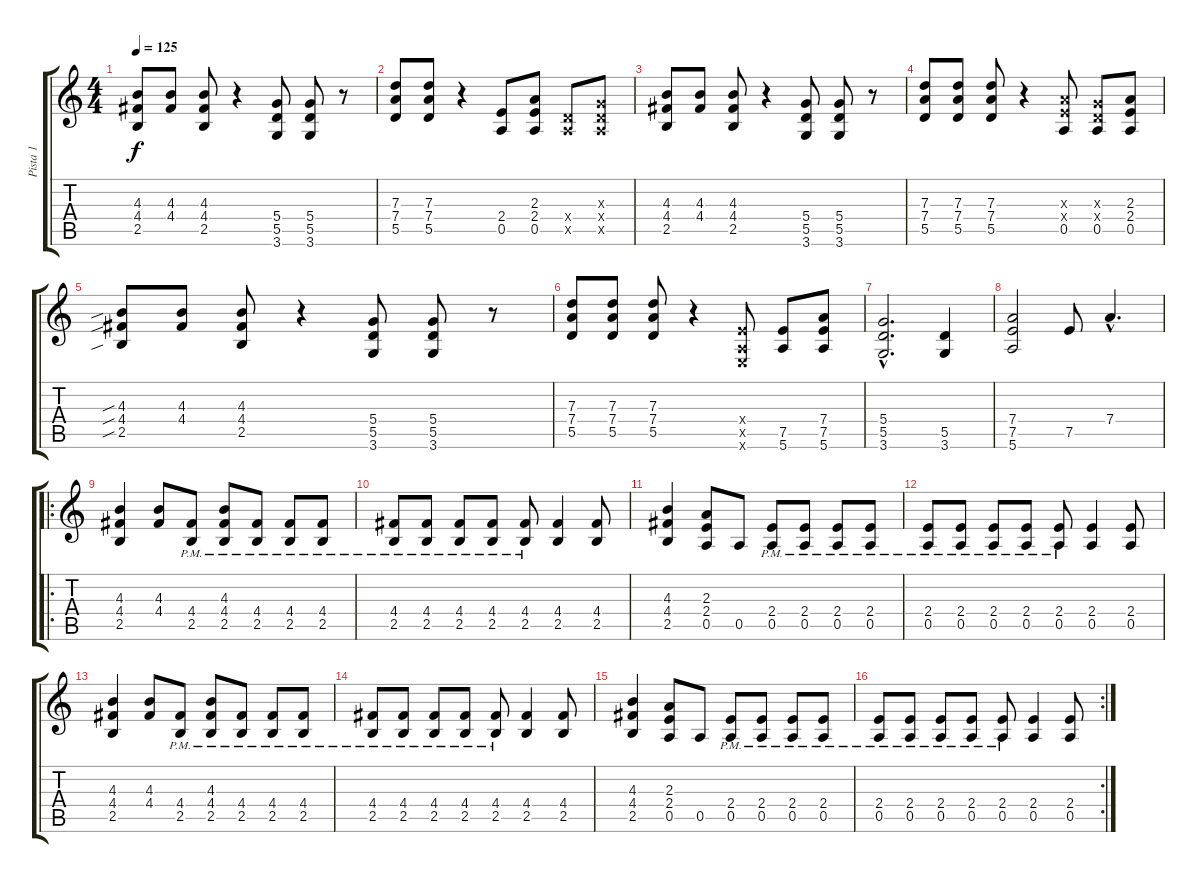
\track ("Pista 1" "Pista 1") {instrument acousticguitarsteel}
\staff {score tabs}
\tuning (E4 B3 G3 D3 A2 E2) {hide}
\ts (4 4)
\tempo 125
\clef g2
\ks c
(4.3 4.4 2.5).8{dy f instrument distortionguitar} (4.3 4.4).8 (4.3 4.4 2.5).8 r.4 (5.4 5.5 3.6).8 (5.4 5.5 3.6).8 r.8 |
(7.3 7.4 5.5).8 (7.3 7.4 5.5).8 r.4 (2.4 0.5).8 (2.3 2.4 0.5).8 (0.4{x} 0.5{x}).8 (0.3{x} 0.4{x} 0.5{x}).8 |
(4.3 4.4 2.5).8 (4.3 4.4).8 (4.3 4.4 2.5).8 r.4 (5.4 5.5 3.6).8 (5.4 5.5 3.6).8 r.8 |
(7.3 7.4 5.5).8 (7.3 7.4 5.5).8 (7.3 7.4 5.5).8 r.4 (2.3{x} 2.4{x} 0.5).8 (0.3{x} 0.4{x} 0.5).8 (2.3 2.4 0.5).8 |
(4.3{sib} 4.4{sib} 2.5{sib}).8 (4.3 4.4).8 (4.3 4.4 2.5).8 r.4 (5.4 5.5 3.6).8 (5.4 5.5 3.6).8 r.8 |
(7.3 7.4 5.5).8 (7.3 7.4 5.5).8 (7.3 7.4 5.5).8 r.4 (2.4{x} 0.5{x} 0.6{x}).8 (7.5 5.6).8 (7.4 7.5 5.6).8 |
(5.4{hac} 5.5{hac} 3.6{hac}).2{d} (5.5 3.6).4 |
(7.4 7.5 5.6).2 7.5.8 7.4{hac}.4{d} |
\ro
(4.3 4.4 2.5).4 (4.3 4.4).8 (4.4{pm} 2.5{pm}).8 (4.3{pm} 4.4{pm} 2.5{pm}).8 (4.4{pm} 2.5{pm}).8 (4.4{pm} 2.5{pm}).8 (4.4{pm} 2.5{pm}).8 |
(4.4{pm} 2.5{pm}).8 (4.4{pm} 2.5{pm}).8 (4.4{pm} 2.5{pm}).8 (4.4{pm} 2.5{pm}).8 (4.4{pm} 2.5{pm}).8 (4.4 2.5).4 (4.4 2.5).8 |
(4.3 4.4 2.5).4 (2.3 2.4 0.5).8 0.5.8 (2.4{pm} 0.5{pm}).8 (2.4{pm} 0.5{pm}).8 (2.4{pm} 0.5{pm}).8 (2.4{pm} 0.5{pm}).8 |
(2.4{pm} 0.5{pm}).8 (2.4{pm} 0.5{pm}).8 (2.4{pm} 0.5{pm}).8 (2.4{pm} 0.5{pm}).8 (2.4{pm} 0.5{pm}).8 (2.4 0.5).4 (2.4 0.5).8 |
(4.3 4.4 2.5).4 (4.3 4.4).8 (4.4{pm} 2.5{pm}).8 (4.3{pm} 4.4{pm} 2.5{pm}).8 (4.4{pm} 2.5{pm}).8 (4.4{pm} 2.5{pm}).8 (4.4{pm} 2.5{pm}).8 |
(4.4{pm} 2.5{pm}).8 (4.4{pm} 2.5{pm}).8 (4.4{pm} 2.5{pm}).8 (4.4{pm} 2.5{pm}).8 (4.4{pm} 2.5{pm}).8 (4.4 2.5).4 (4.4 2.5).8 |
(4.3 4.4 2.5).4 (2.3 2.4 0.5).8 0.5.8 (2.4{pm} 0.5{pm}).8 (2.4{pm} 0.5{pm}).8 (2.4{pm} 0.5{pm}).8 (2.4{pm} 0.5{pm}).8 |
\rc 2
(2.4{pm} 0.5{pm}).8 (2.4{pm} 0.5{pm}).8 (2.4{pm} 0.5{pm}).8 (2.4{pm} 0.5{pm}).8 (2.4{pm} 0.5{pm}).8 (2.4 0.5).4 (2.4 0.5).8
